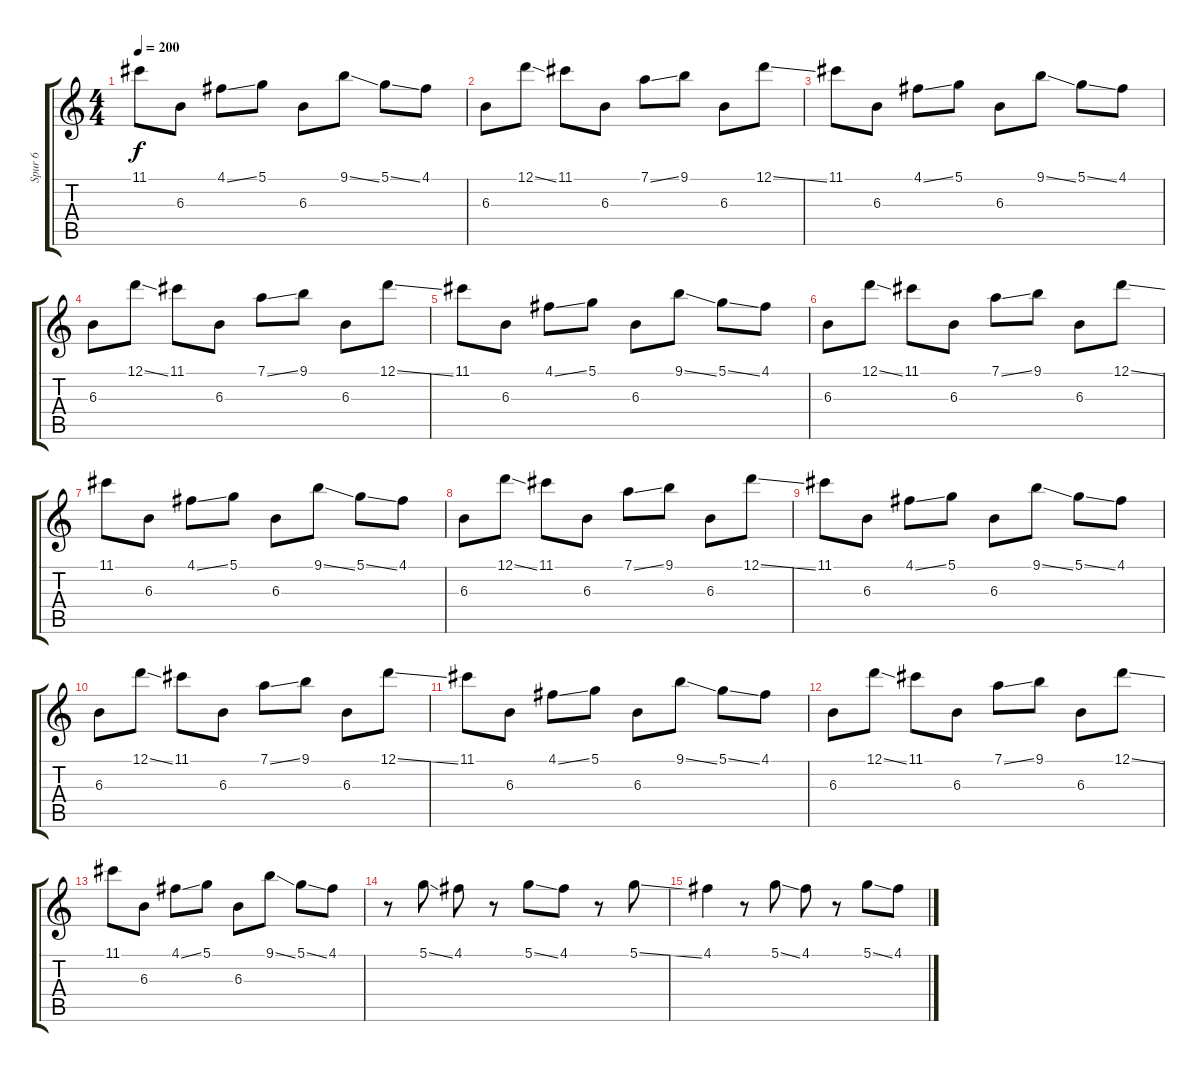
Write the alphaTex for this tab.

\track ("Spur 6" "Spur 6") {instrument distortionguitar}
\staff {score tabs}
\tuning (D4 A3 F3 C3 G2 D2) {hide}
\ts (4 4)
\tempo 200
\clef g2
\ks c
11.1.8{dy f} 6.3.8 4.1{ss}.8 5.1.8 6.3.8 9.1{ss}.8 5.1{ss}.8 4.1.8 |
6.3.8{volume 9 balance 8} 12.1{ss}.8 11.1.8 6.3.8 7.1{ss}.8 9.1.8 6.3.8 12.1{ss}.8 |
11.1.8 6.3.8 4.1{ss}.8 5.1.8 6.3.8 9.1{ss}.8 5.1{ss}.8 4.1.8 |
6.3.8 12.1{ss}.8 11.1.8 6.3.8 7.1{ss}.8 9.1.8 6.3.8 12.1{ss}.8 |
11.1.8 6.3.8 4.1{ss}.8 5.1.8 6.3.8 9.1{ss}.8 5.1{ss}.8 4.1.8 |
6.3.8 12.1{ss}.8 11.1.8 6.3.8 7.1{ss}.8 9.1.8 6.3.8 12.1{ss}.8 |
11.1.8 6.3.8 4.1{ss}.8 5.1.8 6.3.8 9.1{ss}.8 5.1{ss}.8 4.1.8 |
6.3.8 12.1{ss}.8 11.1.8 6.3.8 7.1{ss}.8 9.1.8 6.3.8 12.1{ss}.8 |
11.1.8 6.3.8 4.1{ss}.8 5.1.8 6.3.8 9.1{ss}.8 5.1{ss}.8 4.1.8 |
6.3.8{volume 9 balance 8} 12.1{ss}.8 11.1.8 6.3.8 7.1{ss}.8 9.1.8 6.3.8 12.1{ss}.8 |
11.1.8 6.3.8 4.1{ss}.8 5.1.8 6.3.8 9.1{ss}.8 5.1{ss}.8 4.1.8 |
6.3.8 12.1{ss}.8 11.1.8 6.3.8 7.1{ss}.8 9.1.8 6.3.8 12.1{ss}.8 |
11.1.8 6.3.8 4.1{ss}.8 5.1.8 6.3.8 9.1{ss}.8 5.1{ss}.8 4.1.8 |
r.8{volume 3} 5.1{ss}.8 4.1.8 r.8 5.1{ss}.8 4.1.8 r.8 5.1{ss}.8 |
4.1.4 r.8 5.1{ss}.8 4.1.8 r.8 5.1{ss}.8 4.1.8
